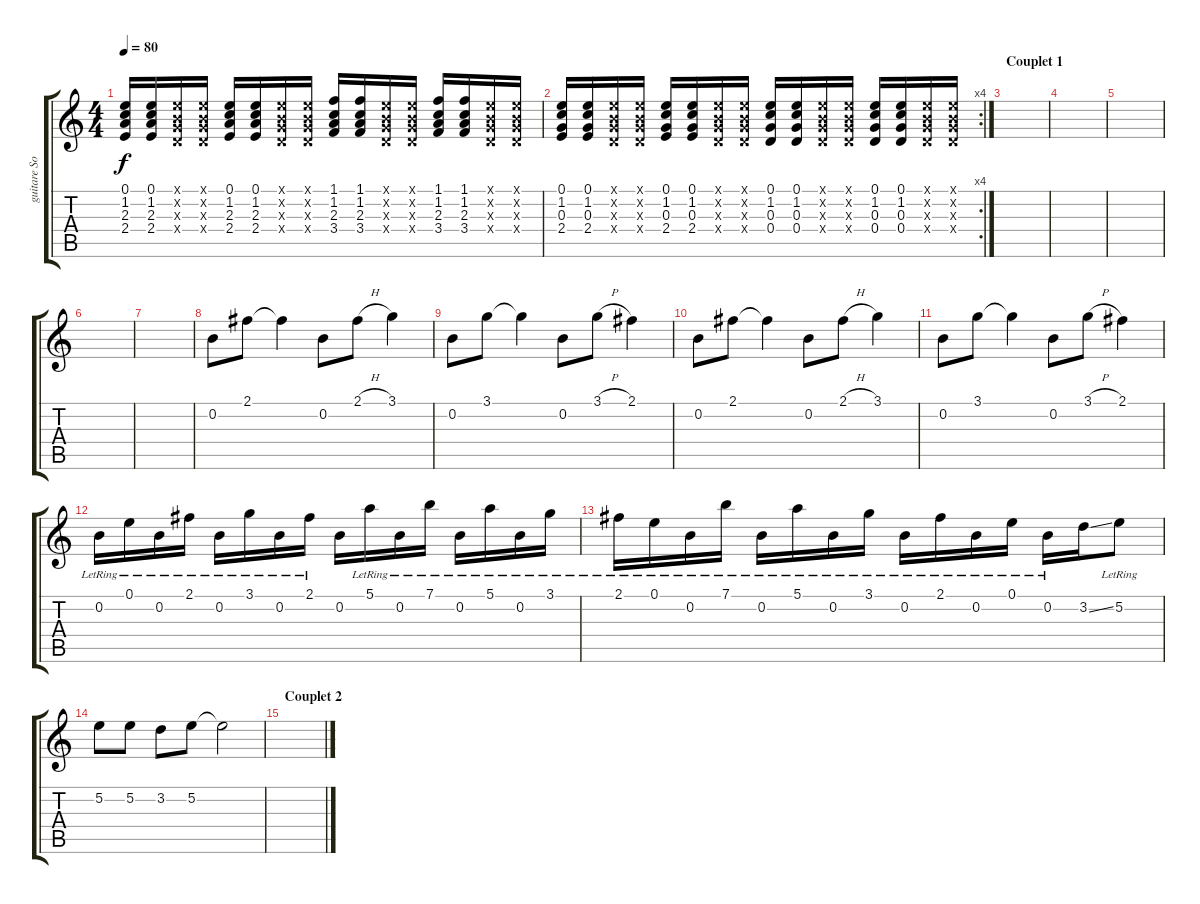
\track ("guitare Solo" "guitare So") {instrument acousticguitarnylon}
\staff {score tabs}
\tuning (E4 B3 G3 D3 A2 E2) {hide}
\ts (4 4)
\tempo 80
\clef g2
\ks c
(0.1 1.2 2.3 2.4).16{dy f volume 12 instrument acousticguitarnylon} (0.1 1.2 2.3 2.4).16 (0.1{x} 0.2{x} 0.3{x} 0.4{x}).16 (0.1{x} 0.2{x} 0.3{x} 0.4{x}).16 (0.1 1.2 2.3 2.4).16 (0.1 1.2 2.3 2.4).16 (0.1{x} 0.2{x} 0.3{x} 0.4{x}).16 (0.1{x} 0.2{x} 0.3{x} 0.4{x}).16 (1.1 1.2 2.3 3.4).16 (1.1 1.2 2.3 3.4).16 (0.1{x} 0.2{x} 0.3{x} 0.4{x}).16 (0.1{x} 0.2{x} 0.3{x} 0.4{x}).16 (1.1 1.2 2.3 3.4).16 (1.1 1.2 2.3 3.4).16 (0.1{x} 0.2{x} 0.3{x} 0.4{x}).16 (0.1{x} 0.2{x} 0.3{x} 0.4{x}).16 |
\rc 4
(0.1 1.2 0.3 2.4).16 (0.1 1.2 0.3 2.4).16 (0.1{x} 0.2{x} 0.3{x} 0.4{x}).16 (0.1{x} 0.2{x} 0.3{x} 0.4{x}).16 (0.1 1.2 0.3 2.4).16 (0.1 1.2 0.3 2.4).16 (0.1{x} 0.2{x} 0.3{x} 0.4{x}).16 (0.1{x} 0.2{x} 0.3{x} 0.4{x}).16 (0.1 1.2 0.3 0.4).16 (0.1 1.2 0.3 0.4).16 (0.1{x} 0.2{x} 0.3{x} 0.4{x}).16 (0.1{x} 0.2{x} 0.3{x} 0.4{x}).16 (0.1 1.2 0.3 0.4).16 (0.1 1.2 0.3 0.4).16 (0.1{x} 0.2{x} 0.3{x} 0.4{x}).16 (0.1{x} 0.2{x} 0.3{x} 0.4{x}).16 |
\section ("" "Couplet 1")
|
|
|
|
|
0.2.8 2.1.8 2.1{t}.4 0.2.8 2.1{h}.8 3.1.4 |
0.2.8 3.1.8 3.1{t}.4 0.2.8 3.1{h}.8 2.1.4 |
0.2.8 2.1.8 2.1{t}.4 0.2.8 2.1{h}.8 3.1.4 |
0.2.8 3.1.8 3.1{t}.4 0.2.8 3.1{h}.8 2.1.4 |
0.2{lr}.16 0.1{lr}.16 0.2{lr}.16 2.1{lr}.16 0.2{lr}.16 3.1{lr}.16 0.2{lr}.16 2.1{lr}.16 0.2.16 5.1{lr}.16 0.2{lr}.16 7.1{lr}.16 0.2{lr}.16 5.1{lr}.16 0.2{lr}.16 3.1{lr}.16 |
2.1{lr}.16 0.1{lr}.16 0.2{lr}.16 7.1{lr}.16 0.2{lr}.16 5.1{lr}.16 0.2{lr}.16 3.1{lr}.16 0.2{lr}.16 2.1{lr}.16 0.2{lr}.16 0.1{lr}.16 0.2{lr}.16 3.2{ss}.16 5.2{lr}.8 |
5.2.8 5.2.8 3.2.8 5.2.8 5.2{t}.2 |
\section ("" "Couplet 2")
